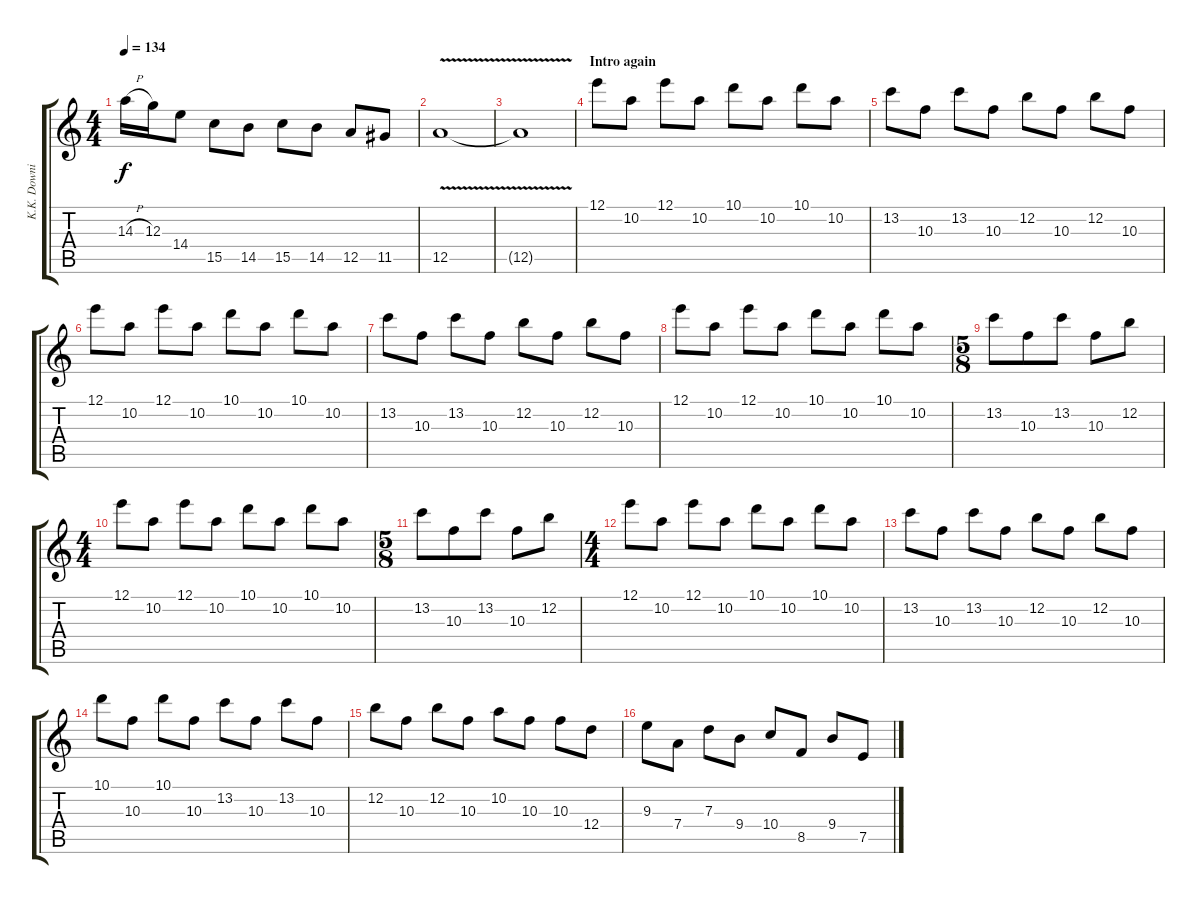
\track ("K.K. Downing" "K.K. Downi") {instrument distortionguitar}
\staff {score tabs}
\tuning (E4 B3 G3 D3 A2 E2) {hide}
\ts (4 4)
\tempo 134
\clef g2
\ks c
14.3{h}.16{dy f} 12.3.16 14.4.8 15.5.8 14.5.8 15.5.8 14.5.8 12.5.8 11.5.8 |
12.5{v}.1 |
12.5{v t}.1 |
\section ("" "Intro again")
12.1.8 10.2.8 12.1.8 10.2.8 10.1.8 10.2.8 10.1.8 10.2.8 |
13.2.8 10.3.8 13.2.8 10.3.8 12.2.8 10.3.8 12.2.8 10.3.8 |
12.1.8 10.2.8 12.1.8 10.2.8 10.1.8 10.2.8 10.1.8 10.2.8 |
13.2.8 10.3.8 13.2.8 10.3.8 12.2.8 10.3.8 12.2.8 10.3.8 |
12.1.8 10.2.8 12.1.8 10.2.8 10.1.8 10.2.8 10.1.8 10.2.8 |
\ts (5 8)
13.2.8 10.3.8 13.2.8 10.3.8 12.2.8 |
\ts (4 4)
12.1.8 10.2.8 12.1.8 10.2.8 10.1.8 10.2.8 10.1.8 10.2.8 |
\ts (5 8)
13.2.8 10.3.8 13.2.8 10.3.8 12.2.8 |
\ts (4 4)
12.1.8 10.2.8 12.1.8 10.2.8 10.1.8 10.2.8 10.1.8 10.2.8 |
13.2.8 10.3.8 13.2.8 10.3.8 12.2.8 10.3.8 12.2.8 10.3.8 |
10.1.8 10.3.8 10.1.8 10.3.8 13.2.8 10.3.8 13.2.8 10.3.8 |
12.2.8 10.3.8 12.2.8 10.3.8 10.2.8 10.3.8 10.3.8 12.4.8 |
9.3.8 7.4.8 7.3.8 9.4.8 10.4.8 8.5.8 9.4.8 7.5.8
